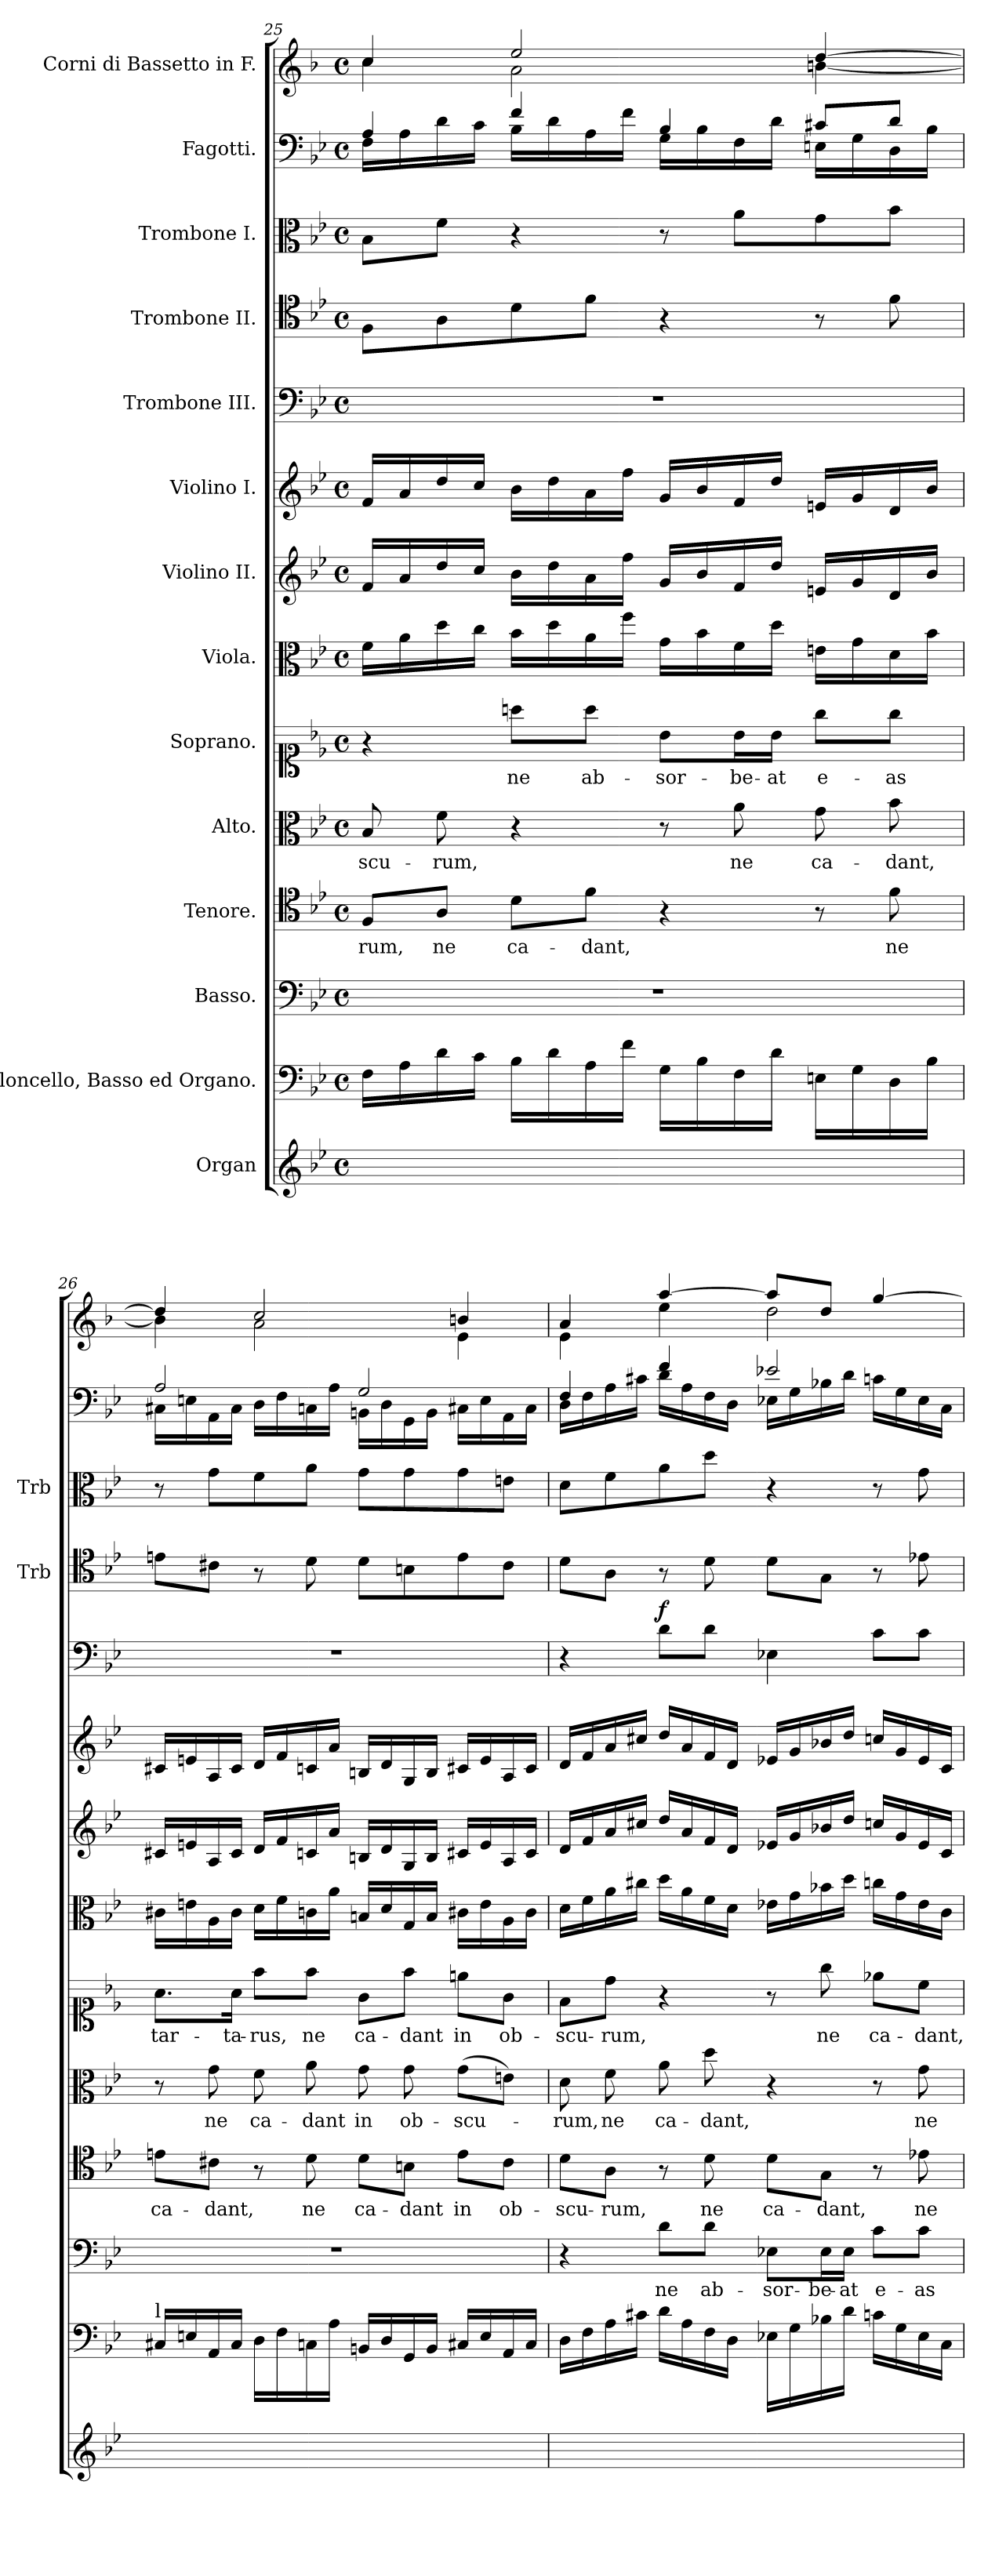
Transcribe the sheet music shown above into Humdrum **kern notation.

**kern	**kern	**kern	**text	**kern	**text	**kern	**text	**dynam	**kern	**text	**kern	**text	**kern	**text	**kern	**text	**kern	**text	**dynam	**kern	**text	**kern	**text	**kern	**text	**kern	**text
*part14	*part13	*part12	*part12	*part11	*part11	*part10	*part10	*part10	*part9	*part9	*part8	*part8	*part7	*part7	*part6	*part6	*part5	*part5	*part5	*part4	*part4	*part3	*part3	*part2	*part2	*part1	*part1
*staff14	*staff13	*staff12	*staff12	*staff11	*staff11	*staff10	*staff10	*staff10	*staff9	*staff9	*staff8	*staff8	*staff7	*staff7	*staff6	*staff6	*staff5	*staff5	*staff5	*staff4	*staff4	*staff3	*staff3	*staff2	*staff2	*staff1	*staff1
*I"Organ	*I"Violoncello, Basso ed Organo.	*I"Basso.	*	*I"Tenore.	*	*I"Alto.	*	*	*I"Soprano.	*	*I"Viola.	*	*I"Violino II.	*	*I"Violino I.	*	*I"Trombone III.	*	*	*I"Trombone II.	*	*I"Trombone I.	*	*I"Fagotti.	*	*I"Corni di Bassetto in F.	*
*	*	*	*	*	*	*	*	*	*	*	*	*	*	*	*	*	*	*	*	*I'Trb	*	*I'Trb	*	*	*	*	*
*clefG2	*clefF4	*clefF4	*	*clefC4	*	*clefC3	*	*	*clefC1	*	*clefC3	*	*clefG2	*	*clefG2	*	*clefF4	*	*	*clefC4	*	*clefC3	*	*clefF4	*	*clefG2	*
*	*	*	*	*	*	*	*	*	*	*	*	*	*	*	*	*	*	*	*	*	*	*	*	*	*	*ITrd4c7	*
*k[b-e-]	*k[b-e-]	*k[b-e-]	*	*k[b-e-]	*	*k[b-e-]	*	*	*k[b-e-]	*	*k[b-e-]	*	*k[b-e-]	*	*k[b-e-]	*	*k[b-e-]	*	*	*k[b-e-]	*	*k[b-e-]	*	*k[b-e-]	*	*k[b-e-]	*
*M4/4	*M4/4	*M4/4	*	*M4/4	*	*M4/4	*	*	*M4/4	*	*M4/4	*	*M4/4	*	*M4/4	*	*M4/4	*	*	*M4/4	*	*M4/4	*	*M4/4	*	*M4/4	*
*met(c)	*met(c)	*met(c)	*	*met(c)	*	*met(c)	*	*	*met(c)	*	*met(c)	*	*met(c)	*	*met(c)	*	*met(c)	*	*	*met(c)	*	*met(c)	*	*met(c)	*	*met(c)	*
=25	=25	=25	=25	=25	=25	=25	=25	=25	=25	=25	=25	=25	=25	=25	=25	=25	=25	=25	=25	=25	=25	=25	=25	=25	=25	=25	=25
*^	*^	*	*	*	*	*	*	*	*	*	*	*	*	*	*	*	*	*	*	*	*	*	*	*	*	*	*
!	!	!	!	!	!	!	!LO:LY:b	!	!LO:LY:b	!	!	!	!	!	!	!	!	!	!	!	!	!	!	!	!	!	!	!	!
*	*	*	*	*	*	*	*	*	*	*	*	*	*	*	*	*	*	*	*	*	*	*	*	*	*	*^	*	*^	*
4d\yy 4f\yy 4a\yy	16FF/LLyy	16F\LL	16FF\LLyy	1r	.	8F/L	-rum,	8B-/	-scu-	.	4r	.	16f\LL	.	16f/LL	.	16f/LL	.	1r	.	.	8F\L	.	8B-\L	.	4A/	16F\LL	.	4f/	4f\	.
.	16AA/yy	16A\	16AA\yy	.	.	.	.	.	.	.	.	.	16a\	.	16a/	.	16a/	.	.	.	.	.	.	.	.	.	16A\	.	.	.	.
!	!	!	!	!	!	!	!LO:LY:b	!	!LO:LY:b	!	!	!	!	!	!	!	!	!	!	!	!	!	!	!	!	!	!	!	!	!	!
.	16D/yy	16d\	16D\yy	.	.	8A/J	ne	8f\	-rum,	.	.	.	16dd\	.	16dd/	.	16dd/	.	.	.	.	8A\	.	8f\J	.	.	16d\	.	.	.	.
.	16C/JJyy	16c\JJ	16C\JJyy	.	.	.	.	.	.	.	.	.	16cc\JJ	.	16cc/JJ	.	16cc/JJ	.	.	.	.	.	.	.	.	.	16c\JJ	.	.	.	.
!	!	!	!	!	!	!	!LO:LY:b	!	!	!	!	!LO:LY:b	!	!	!	!	!	!	!	!	!	!	!	!	!	!	!	!	!	!	!
[4B-\yy [4d\yy [4f\yy [4a\yy	16BB-/LLyy	16B-\LL	16BB-\LLyy	.	.	8d\L	ca-	4r	.	.	8aan\L	ne	16b-\LL	.	16b-\LL	.	16b-\LL	.	.	.	.	8d\	.	4r	.	4f/	16B-\LL	.	2a/	2d\	.
.	16D/yy	16d\	16D\yy	.	.	.	.	.	.	.	.	.	16dd\	.	16dd\	.	16dd\	.	.	.	.	.	.	.	.	.	16d\	.	.	.	.
!	!	!	!	!	!	!	!LO:LY:b	!	!	!	!	!LO:LY:b	!	!	!	!	!	!	!	!	!	!	!	!	!	!	!	!	!	!	!
.	16AA/yy	16A\	16AA\yy	.	.	8f\J	-dant,	.	.	.	8aa\J	ab-	16a\	.	16a\	.	16a\	.	.	.	.	8f\J	.	.	.	.	16A\	.	.	.	.
.	16F/JJyy	16f\JJ	16F\JJyy	.	.	.	.	.	.	.	.	.	16ff\JJ	.	16ff\JJ	.	16ff\JJ	.	.	.	.	.	.	.	.	.	16f\JJ	.	.	.	.
!	!	!	!	!	!	!	!	!	!	!LO:DY:a	!	!LO:LY:b	!	!	!	!	!	!	!	!	!	!	!	!	!	!	!	!	!	!	!
4B-\yy] 4d\yy] 4f\yy] 4a\yy]	16GG/LLyy	16G\LL	16GG\LLyy	.	.	4r	.	8r	.	other-dynamics	8b-\L	-sor-	16g\LL	.	16g/LL	.	16g/LL	.	.	.	.	4r	.	8r	.	4B-/	16G\LL	.	.	.	.
.	16BB-/yy	16B-\	16BB-\yy	.	.	.	.	.	.	.	.	.	16b-\	.	16b-/	.	16b-/	.	.	.	.	.	.	.	.	.	16B-\	.	.	.	.
!	!	!	!	!	!	!	!	!	!LO:LY:b	!	!	!LO:LY:b	!	!	!	!	!	!	!	!	!	!	!	!	!	!	!	!	!	!	!
.	16FF/yy	16F\	16FF\yy	.	.	.	.	8a\	ne	.	16b-\L	-be-	16f\	.	16f/	.	16f/	.	.	.	.	.	.	8a\L	.	.	16F\	.	.	.	.
!	!	!	!	!	!	!	!	!	!	!	!	!LO:LY:b	!	!	!	!	!	!	!	!	!	!	!	!	!	!	!	!	!	!	!
.	16D/JJyy	16d\JJ	16D\JJyy	.	.	.	.	.	.	.	16b-\JJ	-at	16dd\JJ	.	16dd/JJ	.	16dd/JJ	.	.	.	.	.	.	.	.	.	16d\JJ	.	.	.	.
!	!	!	!	!	!	!	!	!	!LO:LY:b	!	!	!LO:LY:b	!	!	!	!	!	!	!	!	!	!	!	!	!	!	!	!	!	!	!
[8B-\yy 8c#X\yy 8en\yy [8g\yyL	16EEn/LLyy	16En\LL	16EEn\LLyy	.	.	8r	.	8g\	ca-	.	8gg\L	e-	16en\LL	.	16en/LL	.	16en/LL	.	.	.	.	8r	.	8g\	.	8c#X/L	16En\LL	.	[4g/	[4en\	.
.	16GG/yy	16G\	16GG\yy	.	.	.	.	.	.	.	.	.	16g\	.	16g/	.	16g/	.	.	.	.	.	.	.	.	.	16G\	.	.	.	.
!	!	!	!	!	!	!	!LO:LY:b	!	!LO:LY:b	!	!	!LO:LY:b	!	!	!	!	!	!	!	!	!	!	!	!	!	!	!	!	!	!	!
8B-\yy] 8d\yy 8f\yy 8g\yy]J	16DD/yy	16D\	16DD\yy	.	.	8f\	ne	8b-\	-dant,	.	8gg\J	-as	16d\	.	16d/	.	16d/	.	.	.	.	8f\	.	8b-\J	.	8d/J	16D\	.	.	.	.
.	16BB-/JJyy	16B-\JJ	16BB-\JJyy	.	.	.	.	.	.	.	.	.	16b-\JJ	.	16b-/JJ	.	16b-/JJ	.	.	.	.	.	.	.	.	.	16B-\JJ	.	.	.	.
!!LO:PB:g=z	!!
=26	=26	=26	=26	=26	=26	=26	=26	=26	=26	=26	=26	=26	=26	=26	=26	=26	=26	=26	=26	=26	=26	=26	=26	=26	=26	=26	=26	=26	=26	=26	=26
!	!	!LO:TX:a:t=l	!	!	!	!	!	!	!	!	!	!	!	!	!	!	!	!	!	!	!	!	!	!	!	!	!	!	!	!	!
!	!	!	!	!	!	!	!LO:LY:b	!	!	!	!	!LO:LY:b	!	!LO:LY:b	!	!LO:LY:b	!	!LO:LY:b	!	!	!	!	!LO:LY:b	!	!	!	!	!LO:LY:b	!	!	!LO:LY:b
4c#X\yy 4en\yy 4a\yy	16CC#X/LLyy	16C#X/LL	16CC#X/LLyy	1r	.	8en\L	ca-	8r	.	.	8.a\L	tar-	16c#X\LL	.	16c#X/LL	.	16c#X/LL	.	1r	.	.	8en\L	.	8r	.	2A/	16C#X\LL	.	4g/]	4e\]	.
.	16EEn/yy	16En/	16EEn/yy	.	.	.	.	.	.	.	.	.	16en\	.	16en/	.	16en/	.	.	.	.	.	.	.	.	.	16En\	.	.	.	.
!	!	!	!	!	!	!	!LO:LY:b	!	!LO:LY:b	!	!	!	!	!	!	!	!	!	!	!	!	!	!	!	!LO:LY:b	!	!	!	!	!	!
.	16AAA/yy	16AA/	16AAA/yy	.	.	8c#X\J	-dant,	8g\	ne	.	.	.	16A\	.	16A/	.	16A/	.	.	.	.	8c#X\J	.	8g\L	.	.	16AA\	.	.	.	.
!	!	!	!	!	!	!	!	!	!	!	!	!LO:LY:b	!	!	!	!	!	!	!	!	!	!	!	!	!	!	!	!	!	!	!
.	16CC#/JJyy	16C#/JJ	16CC#/JJyy	.	.	.	.	.	.	.	16a\Jk	-ta-	16c#\JJ	.	16c#/JJ	.	16c#/JJ	.	.	.	.	.	.	.	.	.	16C#\JJ	.	.	.	.
!	!	!	!	!	!	!	!	!	!LO:LY:b	!	!	!LO:LY:b	!	!	!	!	!	!	!	!	!	!	!	!	!	!	!	!	!	!	!
4d\yy 4f\yy 4a\yy	16DD/LLyy	16D\LL	16DD\LLyy	.	.	8r	.	8f\	ca-	.	8ff\L	-rus,	16d\LL	.	16d/LL	.	16d/LL	.	.	.	.	8r	.	8f\	.	.	16D\LL	.	2f/	2d\	.
.	16FF/yy	16F\	16FF\yy	.	.	.	.	.	.	.	.	.	16f\	.	16f/	.	16f/	.	.	.	.	.	.	.	.	.	16F\	.	.	.	.
!	!	!	!	!	!	!	!LO:LY:b	!	!LO:LY:b	!	!	!LO:LY:b	!	!	!	!	!	!	!	!	!	!	!	!	!	!	!	!	!	!	!
.	16CCn/yy	16Cn\	16CCn\yy	.	.	8d\	ne	8a\	-dant	.	8ff\J	ne	16cn\	.	16cn/	.	16cn/	.	.	.	.	8d\	.	8a\J	.	.	16Cn\	.	.	.	.
.	16AA/JJyy	16A\JJ	16AA\JJyy	.	.	.	.	.	.	.	.	.	16a\JJ	.	16a/JJ	.	16a/JJ	.	.	.	.	.	.	.	.	.	16A\JJ	.	.	.	.
!	!	!	!	!	!	!	!LO:LY:b	!	!LO:LY:b	!	!	!LO:LY:b	!	!	!	!	!	!	!	!	!	!	!	!	!	!	!	!	!	!	!
4Bn\yy 4d\yy 4f\yy 4g\yy	16BBBn/LLyy	16BBn/LL	16BBBn/LLyy	.	.	8d\L	ca-	8g\	in	.	8g\L	ca-	16Bn/LL	.	16Bn/LL	.	16Bn/LL	.	.	.	.	8d\L	.	8g\L	.	2G/	16BBn\LL	.	.	.	.
.	16DD/yy	16D/	16DD/yy	.	.	.	.	.	.	.	.	.	16d/	.	16d/	.	16d/	.	.	.	.	.	.	.	.	.	16D\	.	.	.	.
!	!	!	!	!	!	!	!LO:LY:b	!	!LO:LY:b	!	!	!LO:LY:b	!	!	!	!	!	!	!	!	!	!	!	!	!	!	!	!	!	!	!
.	16GGG/yy	16GG/	16GGG/yy	.	.	8Bn\J	-dant	8g\	ob-	.	8ff\J	-dant	16G/	.	16G/	.	16G/	.	.	.	.	8Bn\	.	8g\	.	.	16GG\	.	.	.	.
.	16BBB/JJyy	16BB/JJ	16BBB/JJyy	.	.	.	.	.	.	.	.	.	16B/JJ	.	16B/JJ	.	16B/JJ	.	.	.	.	.	.	.	.	.	16BB\JJ	.	.	.	.
!	!	!	!	!	!	!	!LO:LY:b	!	!LO:LY:b	!	!	!LO:LY:b	!	!	!	!	!	!	!	!	!	!	!	!	!	!	!	!	!	!	!
4c#\yy 4e\yy 4g\yy 4a\yy	16CC#X/LLyy	16C#X/LL	16CC#X/LLyy	.	.	8e\L	in	(>8g\L	-scu-	.	8een\L	in	16c#X\LL	.	16c#X/LL	.	16c#X/LL	.	.	.	.	8e\	.	8g\	.	.	16C#X\LL	.	4en/	4A\	.
.	16EE/yy	16E/	16EE/yy	.	.	.	.	.	.	.	.	.	16e\	.	16e/	.	16e/	.	.	.	.	.	.	.	.	.	16E\	.	.	.	.
!	!	!	!	!	!	!	!LO:LY:b	!	!	!	!	!LO:LY:b	!	!	!	!	!	!	!	!	!	!	!	!	!	!	!	!	!	!	!
.	16AAA/yy	16AA/	16AAA/yy	.	.	8c#\J	ob-	8en\J)	.	.	8g\J	ob-	16A\	.	16A/	.	16A/	.	.	.	.	8c#\J	.	8en\J	.	.	16AA\	.	.	.	.
.	16CC#/JJyy	16C#/JJ	16CC#/JJyy	.	.	.	.	.	.	.	.	.	16c#\JJ	.	16c#/JJ	.	16c#/JJ	.	.	.	.	.	.	.	.	.	16C#\JJ	.	.	.	.
=27	=27	=27	=27	=27	=27	=27	=27	=27	=27	=27	=27	=27	=27	=27	=27	=27	=27	=27	=27	=27	=27	=27	=27	=27	=27	=27	=27	=27	=27	=27	=27
!	!	!	!	!	!	!	!LO:LY:b	!	!LO:LY:b	!	!	!LO:LY:b	!	!	!	!	!	!	!	!	!	!	!	!	!	!	!	!	!	!	!
2d\yy 2f\yy 2a\yy	16DD/LLyy	16D\LL	16DD\LLyy	4r	.	8d\L	-scu-	8d\	-rum,	.	8f\L	-scu-	16d\LL	.	16d/LL	.	16d/LL	.	4r	.	.	8d\L	.	8d\L	.	4F/	16D\LL	.	4d/	4A\	.
.	16FF/yy	16F\	16FF\yy	.	.	.	.	.	.	.	.	.	16f\	.	16f/	.	16f/	.	.	.	.	.	.	.	.	.	16F\	.	.	.	.
!	!	!	!	!	!	!	!LO:LY:b	!	!LO:LY:b	!	!	!LO:LY:b	!	!	!	!	!	!	!	!	!	!	!	!	!	!	!	!	!	!	!
.	16AA/yy	16A\	16AA\yy	.	.	8A\J	-rum,	8f\	ne	.	8dd\J	-rum,	16a\	.	16a/	.	16a/	.	.	.	.	8A\J	.	8f\	.	.	16A\	.	.	.	.
.	16C#X/JJyy	16c#X\JJ	16C#X\JJyy	.	.	.	.	.	.	.	.	.	16cc#X\JJ	.	16cc#X/JJ	.	16cc#X/JJ	.	.	.	.	.	.	.	.	.	16c#X\JJ	.	.	.	.
!	!	!	!	!	!LO:LY:b	!	!	!	!LO:LY:b	!	!	!	!	!	!	!	!	!	!	!	!LO:DY:b	!	!	!	!	!	!	!	!	!	!
.	16D/LLyy	16d\LL	16D\LLyy	8d\L	ne	8r	.	8a\	ca-	.	4r	.	16dd\LL	.	16dd/LL	.	16dd/LL	.	8d\L	.	f	8r	.	8a\	.	4f/	16d\LL	.	[4dd/	4a\	.
.	16AA/yy	16A\	16AA\yy	.	.	.	.	.	.	.	.	.	16a\	.	16a/	.	16a/	.	.	.	.	.	.	.	.	.	16A\	.	.	.	.
!	!	!	!	!	!LO:LY:b	!	!LO:LY:b	!	!LO:LY:b	!	!	!	!	!	!	!	!	!	!	!	!	!	!	!	!	!	!	!	!	!	!
.	16FF/yy	16F\	16FF\yy	8d\J	ab-	8d\	ne	8dd\	-dant,	.	.	.	16f\	.	16f/	.	16f/	.	8d\J	.	.	8d\	.	8dd\J	.	.	16F\	.	.	.	.
.	16DD/JJyy	16D\JJ	16DD\JJyy	.	.	.	.	.	.	.	.	.	16d\JJ	.	16d/JJ	.	16d/JJ	.	.	.	.	.	.	.	.	.	16D\JJ	.	.	.	.
!	!	!	!	!	!LO:LY:b	!	!LO:LY:b	!	!	!	!	!	!	!	!	!	!	!	!	!LO:LY:b	!	!	!	!	!	!	!	!	!	!	!
4d\yy 4e-X\yy 4g\yy 4b-\yy	16EE-X/LLyy	16E-X\LL	16EE-X\LLyy	8E-X\L	-sor-	8d\L	ca-	4r	.	.	8r	.	16e-X\LL	.	16e-X/LL	.	16e-X/LL	.	4E-X\	.	.	8d\L	.	4r	.	2e-X/	16E-X\LL	.	8dd/L]	2g\	.
.	16GG/yy	16G\	16GG\yy	.	.	.	.	.	.	.	.	.	16g\	.	16g/	.	16g/	.	.	.	.	.	.	.	.	.	16G\	.	.	.	.
!	!	!	!	!	!LO:LY:b	!	!LO:LY:b	!	!	!	!	!LO:LY:b	!	!	!	!	!	!	!	!	!	!	!	!	!	!	!	!	!	!	!
.	16BB-X/yy	16B-X\	16BB-X\yy	16E-\L	-be-	8G\J	-dant,	.	.	.	8gg\	ne	16b-X\	.	16b-X/	.	16b-X/	.	.	.	.	8G\J	.	.	.	.	16B-X\	.	8g/J	.	.
!	!	!	!	!	!LO:LY:b	!	!	!	!	!	!	!	!	!	!	!	!	!	!	!	!	!	!	!	!	!	!	!	!	!	!
.	16D/JJyy	16d\JJ	16D\JJyy	16E-\JJ	-at	.	.	.	.	.	.	.	16dd\JJ	.	16dd/JJ	.	16dd/JJ	.	.	.	.	.	.	.	.	.	16d\JJ	.	.	.	.
!	!	!	!	!	!LO:LY:b	!	!	!	!	!	!	!LO:LY:b	!	!	!	!	!	!	!	!	!	!	!	!	!	!	!	!	!	!	!
4c\yy 4e-\yy 4g\yy	16Cn/LLyy	16cn\LL	16Cn\LLyy	8c\L	e-	8r	.	8r	.	.	8ee-X\L	ca-	16ccn\LL	.	16ccn/LL	.	16ccn/LL	.	8c\L	.	.	8r	.	8r	.	.	16cn\LL	.	[4cc/	.	.
.	16GG/yy	16G\	16GG\yy	.	.	.	.	.	.	.	.	.	16g\	.	16g/	.	16g/	.	.	.	.	.	.	.	.	.	16G\	.	.	.	.
!	!	!	!	!	!LO:LY:b	!	!LO:LY:b	!	!LO:LY:b	!	!	!LO:LY:b	!	!	!	!	!	!	!	!	!	!	!	!	!	!	!	!	!	!	!
.	16EE-/yy	16E-\	16EE-\yy	8c\J	-as	8e-X\	ne	8g\	ne	.	8cc\J	-dant,	16e-\	.	16e-/	.	16e-/	.	8c\J	.	.	8e-X\	.	8g\	.	.	16E-\	.	.	.	.
.	16CC/JJyy	16C\JJ	16CC\JJyy	.	.	.	.	.	.	.	.	.	16c\JJ	.	16c/JJ	.	16c/JJ	.	.	.	.	.	.	.	.	.	16C\JJ	.	.	.	.
*v	*v	*	*	*	*	*	*	*	*	*	*	*	*	*	*	*	*	*	*	*	*	*	*	*	*	*v	*v	*	*v	*v	*
*	*v	*v	*	*	*	*	*	*	*	*	*	*	*	*	*	*	*	*	*	*	*	*	*	*	*	*	*	*
=	=	=	=	=	=	=	=	=	=	=	=	=	=	=	=	=	=	=	=	=	=	=	=	=	=	=	=
*-	*-	*-	*-	*-	*-	*-	*-	*-	*-	*-	*-	*-	*-	*-	*-	*-	*-	*-	*-	*-	*-	*-	*-	*-	*-	*-	*-
